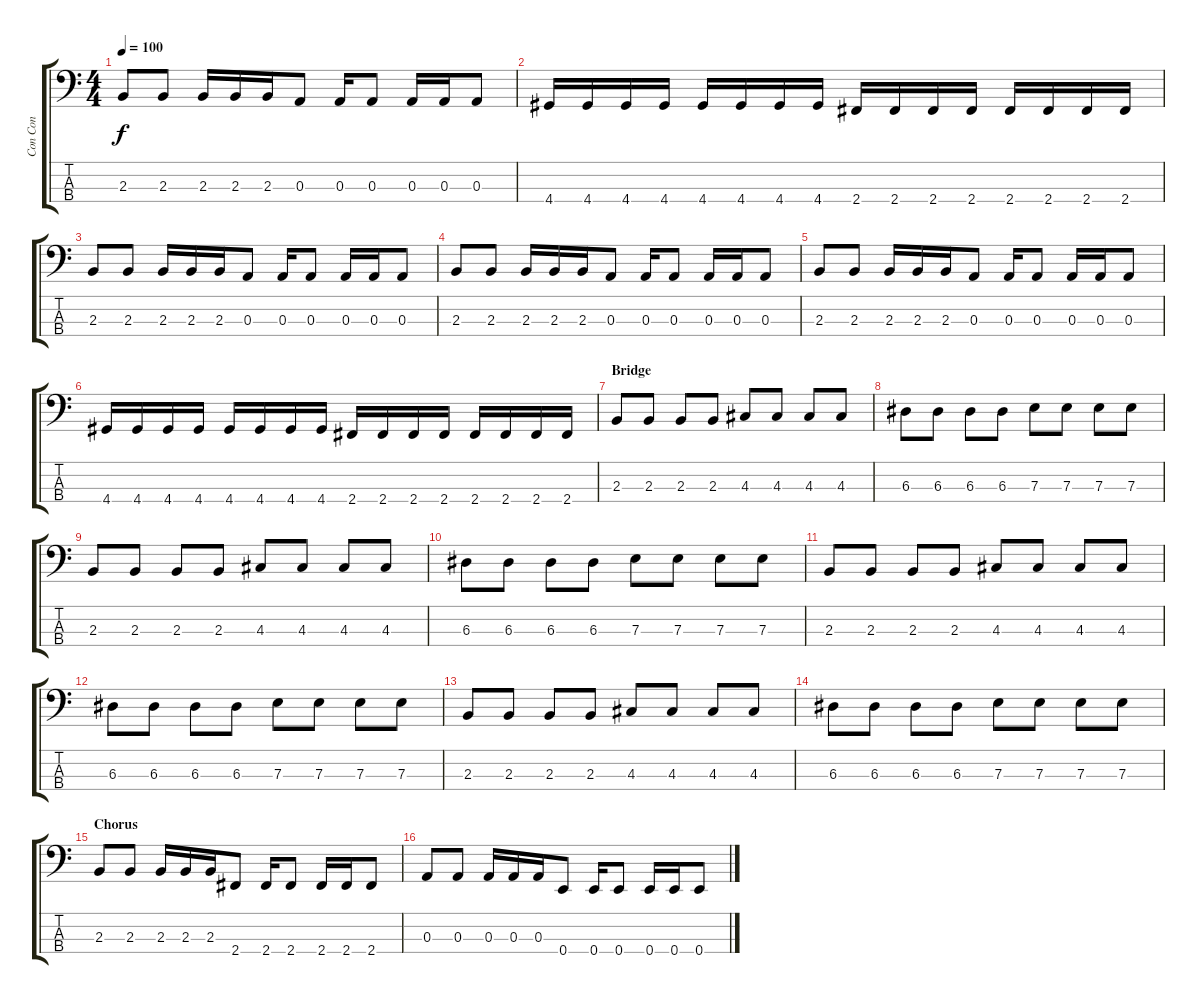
\track ("Con Con" "Con Con") {instrument electricbasspick}
\staff {score tabs}
\tuning (G2 D2 A1 E1) {hide}
\ts (4 4)
\tempo 100
\clef f4
\ks c
2.3.8{dy f} 2.3.8 2.3.16 2.3.16 2.3.16 0.3.8 0.3.16 0.3.8 0.3.16 0.3.16 0.3.8 |
4.4.16 4.4.16 4.4.16 4.4.16 4.4.16 4.4.16 4.4.16 4.4.16 2.4.16 2.4.16 2.4.16 2.4.16 2.4.16 2.4.16 2.4.16 2.4.16 |
2.3.8 2.3.8 2.3.16 2.3.16 2.3.16 0.3.8 0.3.16 0.3.8 0.3.16 0.3.16 0.3.8 |
2.3.8 2.3.8 2.3.16 2.3.16 2.3.16 0.3.8 0.3.16 0.3.8 0.3.16 0.3.16 0.3.8 |
2.3.8 2.3.8 2.3.16 2.3.16 2.3.16 0.3.8 0.3.16 0.3.8 0.3.16 0.3.16 0.3.8 |
4.4.16 4.4.16 4.4.16 4.4.16 4.4.16 4.4.16 4.4.16 4.4.16 2.4.16 2.4.16 2.4.16 2.4.16 2.4.16 2.4.16 2.4.16 2.4.16 |
\section ("" "Bridge")
2.3.8 2.3.8 2.3.8 2.3.8 4.3.8 4.3.8 4.3.8 4.3.8 |
6.3.8 6.3.8 6.3.8 6.3.8 7.3.8 7.3.8 7.3.8 7.3.8 |
2.3.8 2.3.8 2.3.8 2.3.8 4.3.8 4.3.8 4.3.8 4.3.8 |
6.3.8 6.3.8 6.3.8 6.3.8 7.3.8 7.3.8 7.3.8 7.3.8 |
2.3.8 2.3.8 2.3.8 2.3.8 4.3.8 4.3.8 4.3.8 4.3.8 |
6.3.8 6.3.8 6.3.8 6.3.8 7.3.8 7.3.8 7.3.8 7.3.8 |
2.3.8 2.3.8 2.3.8 2.3.8 4.3.8 4.3.8 4.3.8 4.3.8 |
6.3.8 6.3.8 6.3.8 6.3.8 7.3.8 7.3.8 7.3.8 7.3.8 |
\section ("" "Chorus")
2.3.8 2.3.8 2.3.16 2.3.16 2.3.16 2.4.8 2.4.16 2.4.8 2.4.16 2.4.16 2.4.8 |
0.3.8 0.3.8 0.3.16 0.3.16 0.3.16 0.4.8 0.4.16 0.4.8 0.4.16 0.4.16 0.4.8
